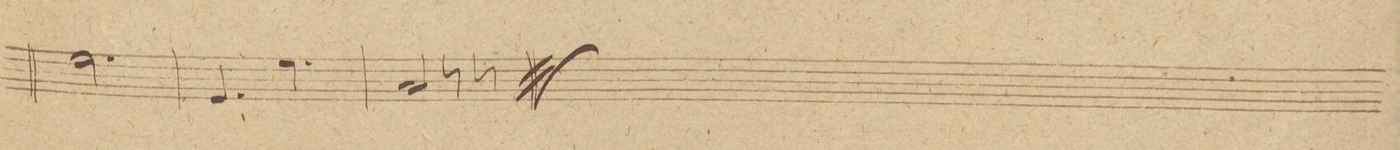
**kern
*I"Baſso
*clefF4
*k[]
*M6/8
2.G\
=40
4.GG/
4.G\
=41
2C/
8r
8r
==
*-
